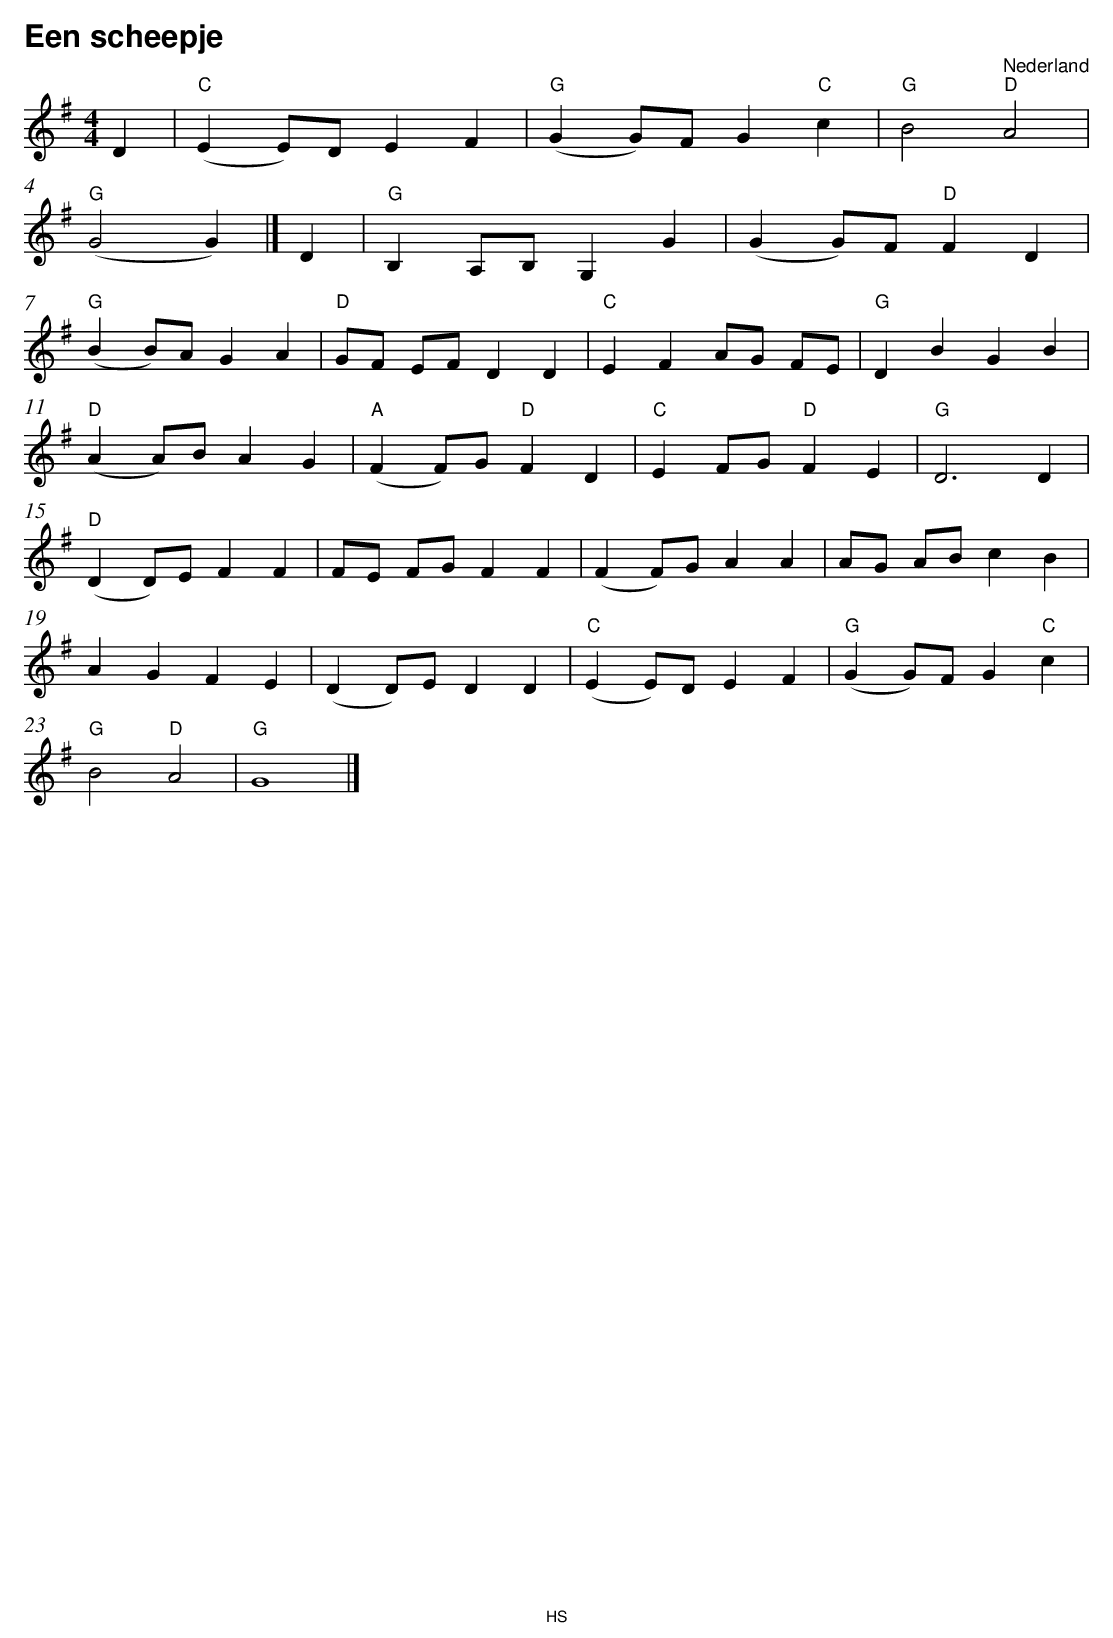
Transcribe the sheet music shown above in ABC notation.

X:1
T:Een scheepje
O:Nederland
M:4/4
L:1/8
Q:1/4=
K:G
V:1
D2 |"C" (E2 E)D E2 F2 |"G" (G2 G)F G2 "C" c2 |"G" B4 "D" A4 |
"G" (G4 G2) |] D2 |"G" B,2 A,B, G,2 G2 |(G2 G)F "D" F2 D2 |
"G" (B2 B)A G2 A2 |"D" GF EF D2 D2 |"C" E2 F2 AG FE |"G" D2 B2 G2 B2 |
"D" (A2 A)B A2 G2 |"A" (F2 F)G "D" F2 D2 |"C" E2 FG "D" F2 E2 |"G" D6 D2 |
"D" (D2 D)E F2 F2 |FE FG F2 F2 |(F2 F)G A2 A2 |AG AB c2 B2 |
A2 G2 F2 E2 |(D2 D)E D2 D2 |"C" (E2 E)D E2 F2 |"G" (G2 G)F G2 "C" c2 |
"G" B4 "D" A4 |"G" G8 |]
